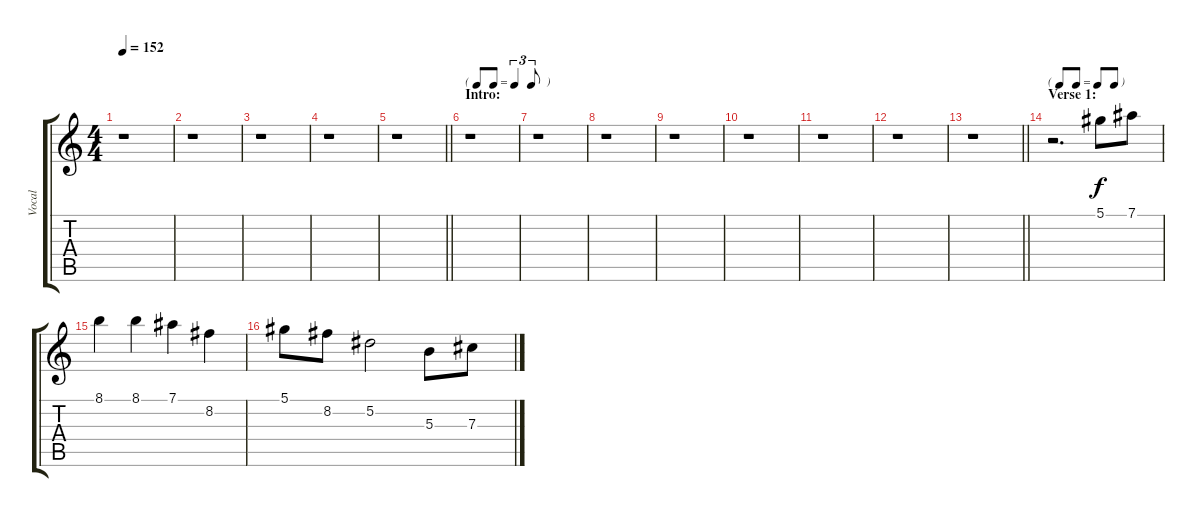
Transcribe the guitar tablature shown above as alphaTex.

\track ("Vocal" "Vocal") {instrument distortionguitar}
\staff {score tabs}
\tuning (Eb4 Bb3 Gb3 Db3 Ab2 Eb2) {hide}
\ts (4 4)
\tempo 152
\clef g2
\ks c
r.1{dy f instrument distortionguitar} |
r.1 |
r.1 |
r.1 |
\barLineRight lightlight
r.1 |
\tf triplet8th
\section ("" "Intro:")
r.1 |
r.1 |
r.1 |
r.1 |
r.1 |
r.1 |
r.1 |
\barLineRight lightlight
r.1 |
\tf none
\section ("" "Verse 1:")
r.2{d} 5.1.8 7.1.8 |
8.1.4 8.1.4 7.1.4 8.2.4 |
5.1.8 8.2.8 5.2.2 5.3.8 7.3.8
